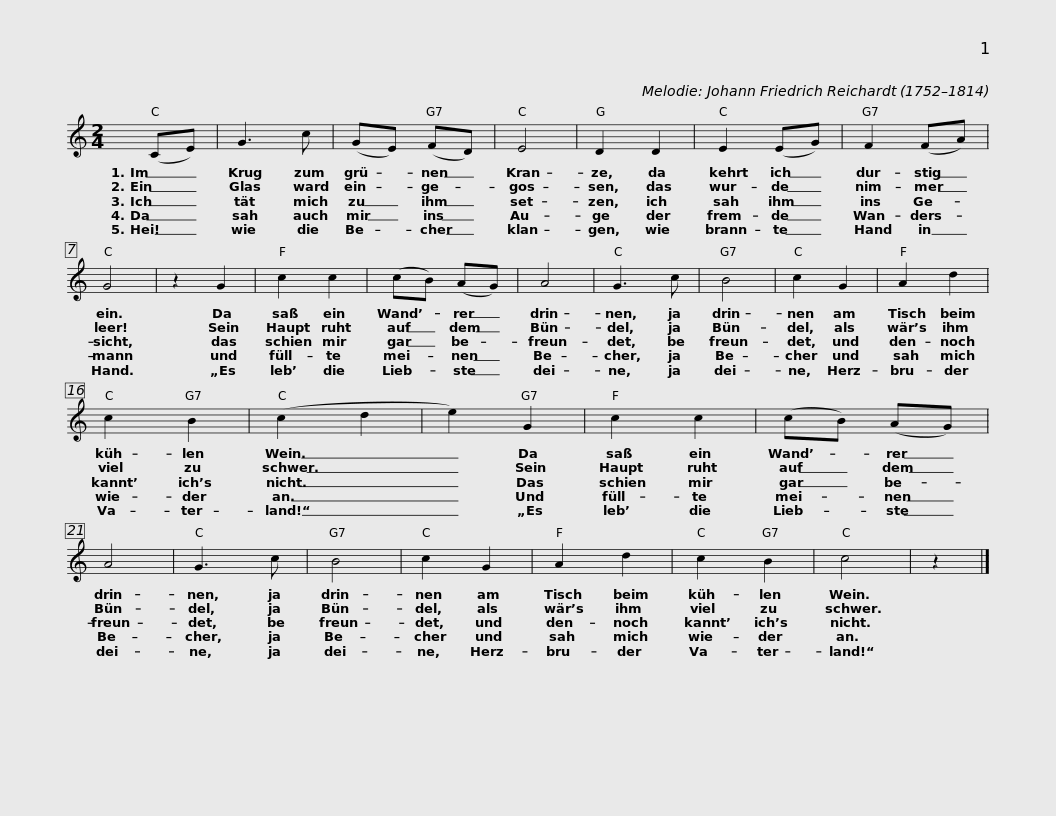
X:1
L:1/8
M:2/4
I:linebreak $
K:C
V:1 treble
V:1
 (CE) | G3 c | (GE) (FD) | E4 | D2 D2 | %5
 E2 (EG) | F2 (FA) | G4 | z2 G2 |$ c2 c2 | %10
 (cB) (AG) | A4 | G3 c | B4 | c2 G2 | %15
 A2 d2 | c2 B2 | (c2 d2 | e2) G2 |$ c2 c2 | %20
 (cB) (AG) | A4 | G3 c | B4 | c2 G2 | %25
 A2 d2 | c2 B2 | c4 | z2 |] %29
